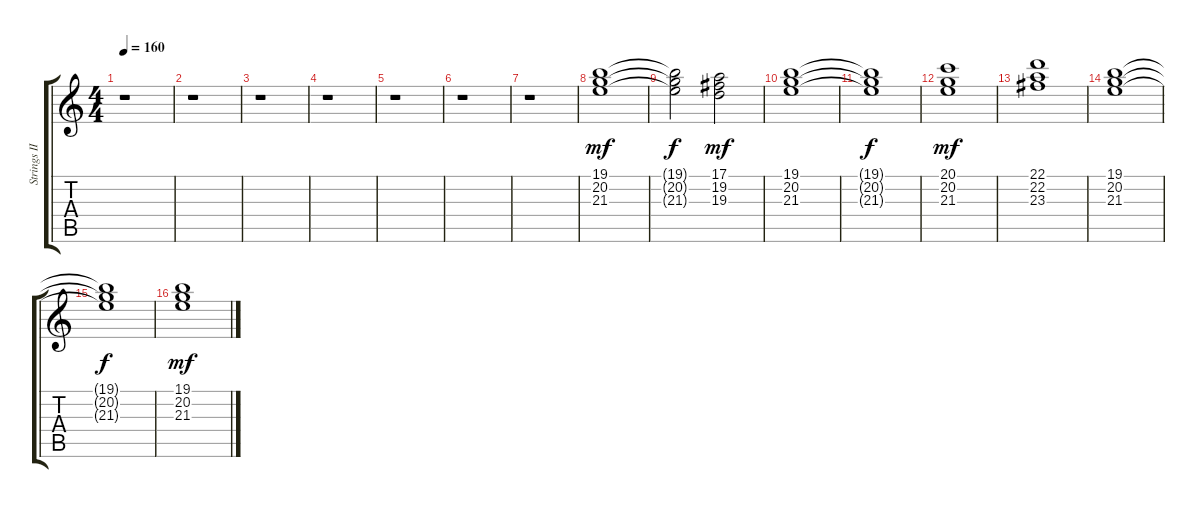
\track ("Strings II" "Strings II") {instrument stringensemble1}
\staff {score tabs}
\tuning (E4 B3 G3 D3 A2 E2) {hide}
\ts (4 4)
\tempo 160
\clef g2
\ks c
r.1{dy mf} |
r.1 |
r.1 |
r.1 |
r.1 |
r.1 |
r.1 |
(19.1 20.2 21.3).1{volume 13 instrument synthstrings2} |
(19.1{t} 20.2{t} 21.3{t}).2{dy f} (17.1 19.2 19.3).2{dy mf volume 13 instrument synthstrings2} |
(19.1 20.2 21.3).1{volume 13 instrument synthstrings2} |
(19.1{t} 20.2{t} 21.3{t}).1{dy f} |
(20.1 20.2 21.3).1{dy mf volume 13 instrument synthstrings2} |
(22.1 22.2 23.3).1{volume 13 instrument synthstrings2} |
(19.1 20.2 21.3).1{volume 13 instrument synthstrings2} |
(19.1{t} 20.2{t} 21.3{t}).1{dy f} |
(19.1 20.2 21.3).1{dy mf volume 13 instrument synthstrings2}
